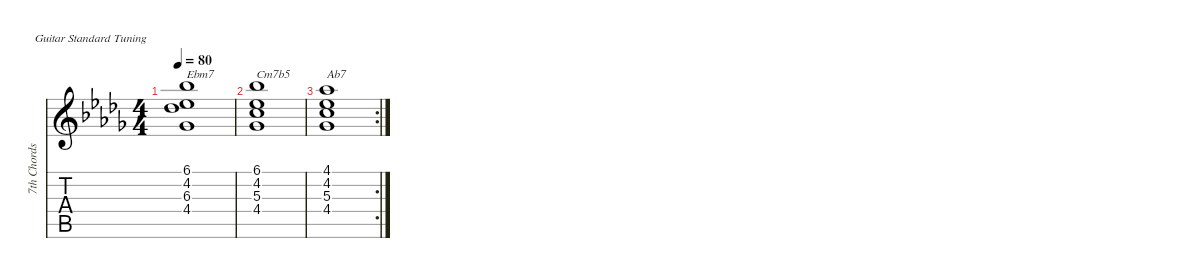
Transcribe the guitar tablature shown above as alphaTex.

\defaultSystemsLayout 4
\hideDynamics
\bracketExtendMode nobrackets
\track ("7th Chords on 1st Four Strings" "7th Chords") {instrument electricguitarjazz}
\staff {score tabs}
\tuning (E4 B3 G3 D3 A2 E2)
\ts (4 4)
\tempo 80
\clef g2
\ks db
(4.4{acc b} 6.3{acc b} 4.2{acc b} 6.1{acc b}).1{txt "Ebm7" dy mf beam Down} |
(4.4{acc b} 5.3{acc forcenatural} 4.2{acc b} 6.1{acc b}).1{txt "Cm7b5" beam Down} |
\rc 2
(4.4{acc b} 5.3{acc forcenatural} 4.2{acc b} 4.1{acc b}).1{txt "Ab7" beam Down}
